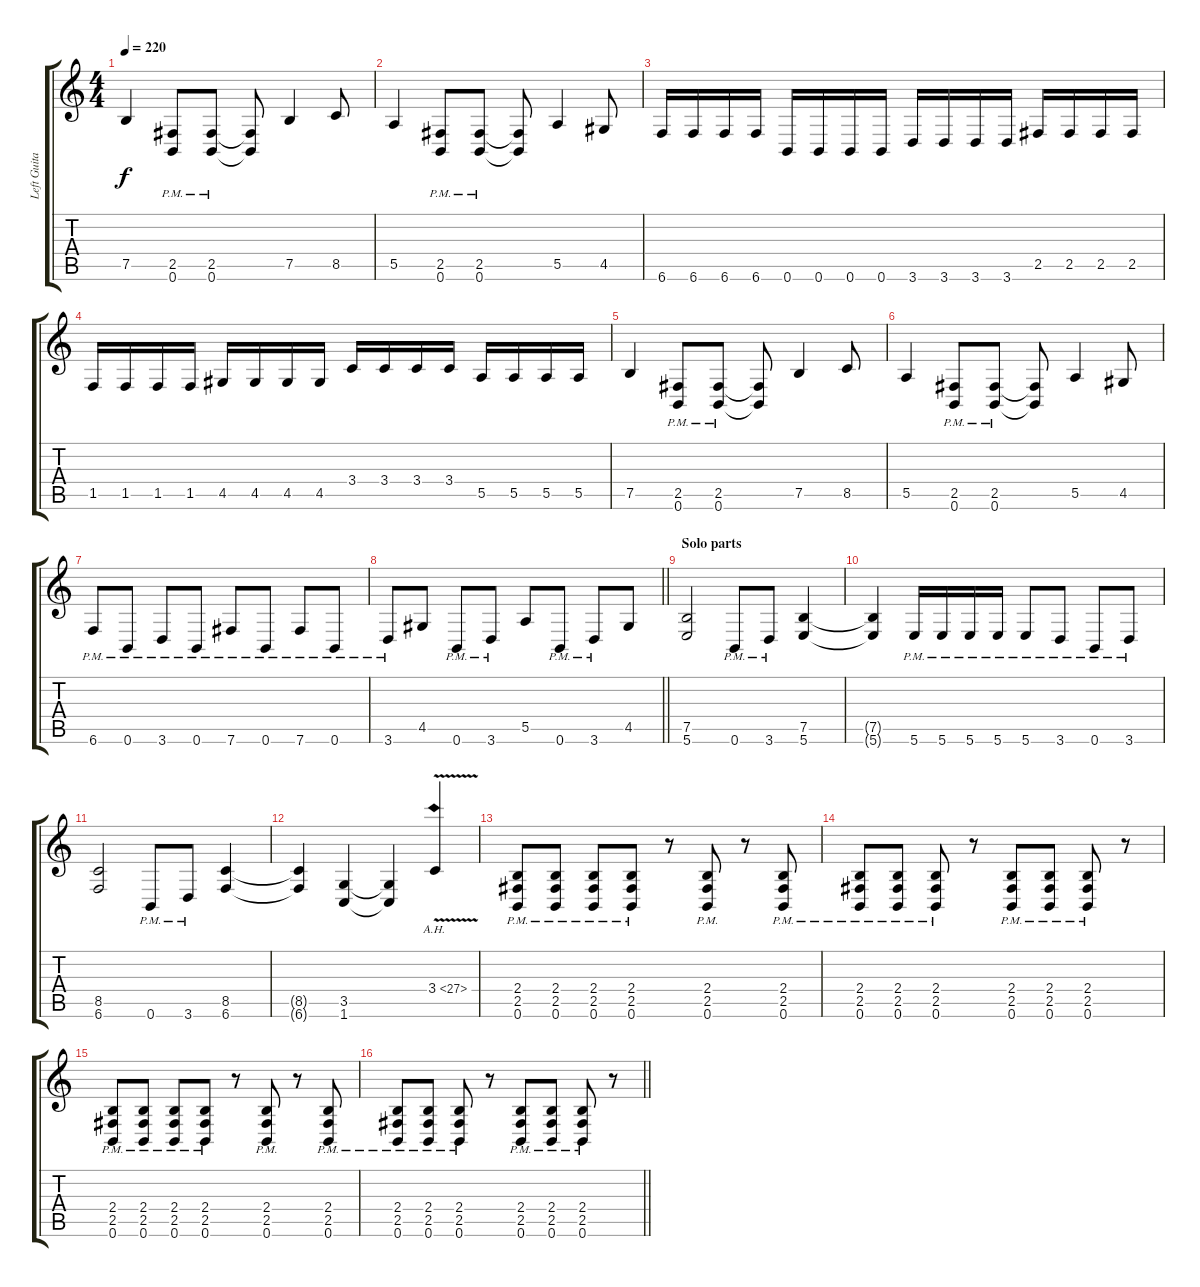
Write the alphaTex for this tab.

\track ("Left Guitar " "Left Guita") {instrument distortionguitar}
\staff {score tabs}
\tuning (B3 Gb3 D3 A2 E2 B1) {hide}
\ts (4 4)
\tempo 220
\clef g2
\ks c
7.5.4{dy f} (2.5{pm} 0.6{pm}).8 (2.5{pm} 0.6{pm}).8 (2.5{t} 0.6{t}).8 7.5.4 8.5.8 |
5.5.4 (2.5{pm} 0.6{pm}).8 (2.5{pm} 0.6{pm}).8 (2.5{t} 0.6{t}).8 5.5.4 4.5.8 |
6.6.16 6.6.16 6.6.16 6.6.16 0.6.16 0.6.16 0.6.16 0.6.16 3.6.16 3.6.16 3.6.16 3.6.16 2.5.16 2.5.16 2.5.16 2.5.16 |
1.5.16 1.5.16 1.5.16 1.5.16 4.5.16 4.5.16 4.5.16 4.5.16 3.4.16 3.4.16 3.4.16 3.4.16 5.5.16 5.5.16 5.5.16 5.5.16 |
7.5.4 (2.5{pm} 0.6{pm}).8 (2.5{pm} 0.6{pm}).8 (2.5{t} 0.6{t}).8 7.5.4 8.5.8 |
5.5.4 (2.5{pm} 0.6{pm}).8 (2.5{pm} 0.6{pm}).8 (2.5{t} 0.6{t}).8 5.5.4 4.5.8 |
6.6{pm}.8 0.6{pm}.8 3.6{pm}.8 0.6{pm}.8 7.6{pm}.8 0.6{pm}.8 7.6{pm}.8 0.6{pm}.8 |
\barLineRight lightlight
3.6{pm}.8 4.5.8 0.6{pm}.8 3.6{pm}.8 5.5.8 0.6{pm}.8 3.6{pm}.8 4.5.8 |
\section ("" "Solo parts")
(7.5 5.6).2 0.6{pm}.8 3.6{pm}.8 (7.5 5.6).4 |
(7.5{t} 5.6{t}).4 5.6{pm}.16 5.6{pm}.16 5.6{pm}.16 5.6{pm}.16 5.6{pm}.8 3.6{pm}.8 0.6{pm}.8 3.6{pm}.8 |
(8.5 6.6).2 0.6{pm}.8 3.6{pm}.8 (8.5 6.6).4 |
(8.5{t} 6.6{t}).4 (3.5 1.6).4 (3.5{t} 1.6{t}).4 3.4{ah 24 v}.4 |
(2.4{pm} 2.5{pm} 0.6{pm}).8 (2.4{pm} 2.5{pm} 0.6{pm}).8 (2.4{pm} 2.5{pm} 0.6{pm}).8 (2.4{pm} 2.5{pm} 0.6{pm}).8 r.8 (2.4{pm} 2.5{pm} 0.6{pm}).8 r.8 (2.4{pm} 2.5{pm} 0.6{pm}).8 |
(2.4{pm} 2.5{pm} 0.6{pm}).8 (2.4{pm} 2.5{pm} 0.6{pm}).8 (2.4{pm} 2.5{pm} 0.6{pm}).8 r.8 (2.4{pm} 2.5{pm} 0.6{pm}).8 (2.4{pm} 2.5{pm} 0.6{pm}).8 (2.4{pm} 2.5{pm} 0.6{pm}).8 r.8 |
(2.4{pm} 2.5{pm} 0.6{pm}).8 (2.4{pm} 2.5{pm} 0.6{pm}).8 (2.4{pm} 2.5{pm} 0.6{pm}).8 (2.4{pm} 2.5{pm} 0.6{pm}).8 r.8 (2.4{pm} 2.5{pm} 0.6{pm}).8 r.8 (2.4{pm} 2.5{pm} 0.6{pm}).8 |
\barLineRight lightlight
(2.4{pm} 2.5{pm} 0.6{pm}).8 (2.4{pm} 2.5{pm} 0.6{pm}).8 (2.4{pm} 2.5{pm} 0.6{pm}).8 r.8 (2.4{pm} 2.5{pm} 0.6{pm}).8 (2.4{pm} 2.5{pm} 0.6{pm}).8 (2.4{pm} 2.5{pm} 0.6{pm}).8 r.8
